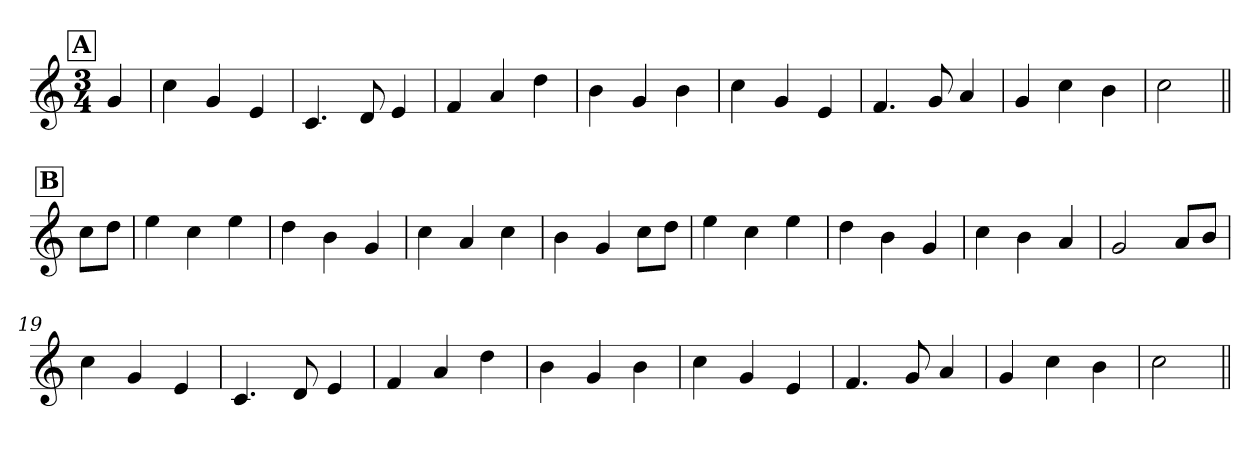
**kern
*part1
*staff1
*clefG2
*k[]
*M3/4
*MM120
!!LO:REH:place=s1:a:B:fs=14:t=A
=1
4g/
=2
4cc\
4g/
4e/
=3
4.c/
8d/
4e/
=4
4f/
4a/
4dd\
=5
4b\
4g/
4b\
=6
4cc\
4g/
4e/
=7
4.f/
8g/
4a/
=8
4g/
4cc\
4b\
=9
2cc\
!!LO:REH:place=s1:a:B:fs=14:t=B
=10||
8cc\L
8dd\J
=11
4ee\
4cc\
4ee\
=12
4dd\
4b\
4g/
=13
4cc\
4a/
4cc\
!!LO:LB:g=z
=14
4b\
4g/
8cc\L
8dd\J
=15
4ee\
4cc\
4ee\
=16
4dd\
4b\
4g/
=17
4cc\
4b\
4a/
=18
2g/
8a/L
8b/J
=19
4cc\
4g/
4e/
=20
4.c/
8d/
4e/
=21
4f/
4a/
4dd\
=22
4b\
4g/
4b\
=23
4cc\
4g/
4e/
=24
4.f/
8g/
4a/
=25
4g/
4cc\
4b\
=26
2cc\
=||
*-
